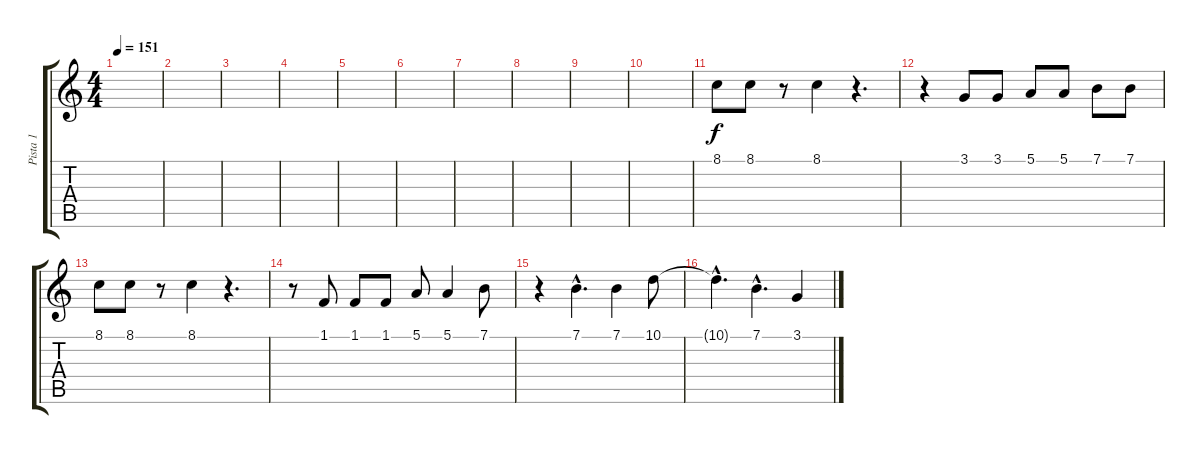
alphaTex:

\track ("Pista 1" "Pista 1") {instrument lead6voice}
\staff {score tabs}
\tuning (E4 B3 G3 D3 A2 E2) {hide}
\ts (4 4)
\tempo 151
\clef g2
\ks c
|
|
|
|
|
|
|
|
|
|
8.1.8 8.1.8 r.8 8.1.4 r.4{d} |
r.4 3.1.8 3.1.8 5.1.8 5.1.8 7.1.8 7.1.8 |
8.1.8 8.1.8 r.8 8.1.4 r.4{d} |
r.8 1.1.8 1.1.8 1.1.8 5.1.8 5.1.4 7.1.8 |
r.4 7.1{hac}.4{d} 7.1.4 10.1.8 |
10.1{hac t}.4{d} 7.1{hac}.4{d} 3.1.4
